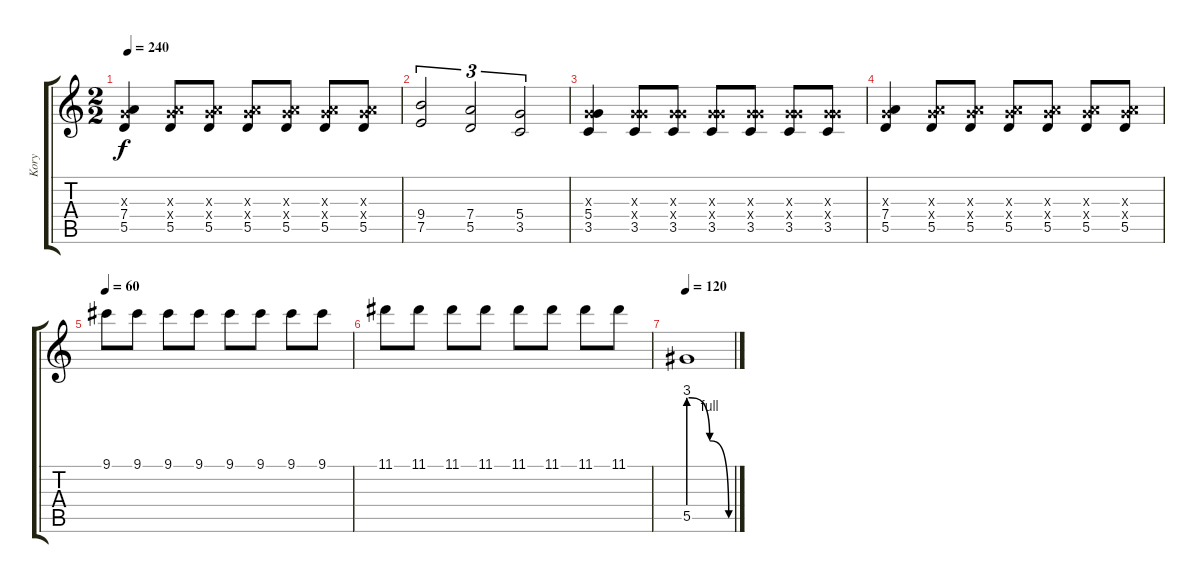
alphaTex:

\track ("Kory" "Kory") {instrument distortionguitar}
\staff {score tabs}
\tuning (E4 B3 G3 D3 A2 E2) {hide}
\ts (2 2)
\tempo 240
\clef g2
\ks c
(0.3{x} 7.4 5.5).4{dy f} (0.3{x} 7.4{x} 5.5).8 (0.3{x} 7.4{x} 5.5).8 (0.3{x} 7.4{x} 5.5).8 (0.3{x} 7.4{x} 5.5).8 (0.3{x} 7.4{x} 5.5).8 (0.3{x} 7.4{x} 5.5).8 |
(9.4 7.5).2{tu (3 2)} (7.4 5.5).2{tu (3 2)} (5.4 3.5).2{tu (3 2)} |
(0.3{x} 5.4 3.5).4 (0.3{x} 5.4{x} 3.5).8 (0.3{x} 5.4{x} 3.5).8 (0.3{x} 5.4{x} 3.5).8 (0.3{x} 5.4{x} 3.5).8 (0.3{x} 5.4{x} 3.5).8 (0.3{x} 5.4{x} 3.5).8 |
(0.3{x} 7.4 5.5).4 (0.3{x} 7.4{x} 5.5).8 (0.3{x} 7.4{x} 5.5).8 (0.3{x} 7.4{x} 5.5).8 (0.3{x} 7.4{x} 5.5).8 (0.3{x} 7.4{x} 5.5).8 (0.3{x} 7.4{x} 5.5).8 |
\tempo 60
9.1.8 9.1.8 9.1.8 9.1.8 9.1.8 9.1.8 9.1.8 9.1.8 |
11.1.8 11.1.8 11.1.8 11.1.8 11.1.8 11.1.8 11.1.8 11.1.8 |
\tempo 120
5.5{be (custom 0 12 30 4 57 0 60 0)}.1
